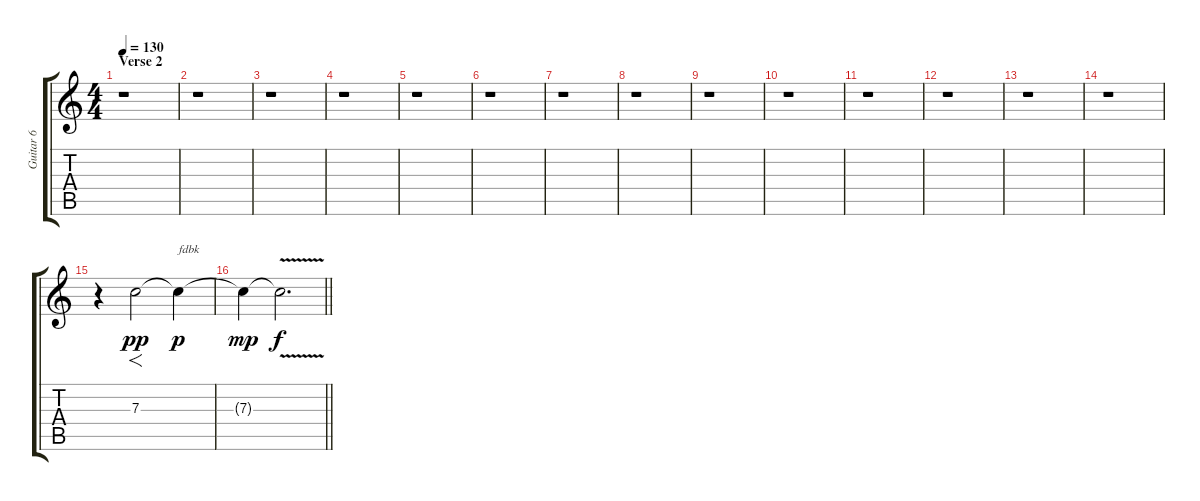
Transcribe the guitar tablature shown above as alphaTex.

\track ("Guitar 6" "Guitar 6") {instrument distortionguitar}
\staff {score tabs}
\tuning (D4 A3 F3 C3 G2 C2) {hide}
\ts (4 4)
\section ("" "Verse 2")
\tempo 130
\clef g2
\ks c
r.1{dy pp} |
r.1 |
r.1 |
r.1 |
r.1 |
r.1 |
r.1 |
r.1 |
r.1 |
r.1 |
r.1 |
r.1 |
r.1 |
r.1 |
r.4 7.3.2{f} 7.3{t}.4{txt "fdbk" dy p} |
\barLineRight lightlight
7.3{t}.4{dy mp} 7.3{v t}.2{d dy f}
